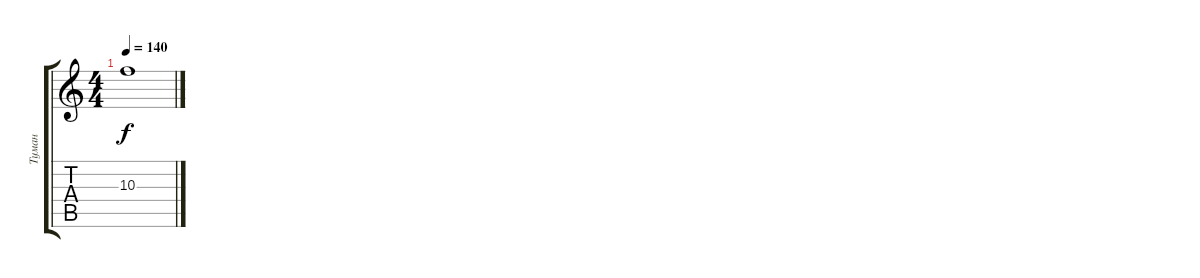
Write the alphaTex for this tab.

\track ("Туман" "Туман") {instrument distortionguitar}
\staff {score tabs}
\tuning (E4 B3 G3 D3 A2 D2) {hide}
\ts (4 4)
\tempo 140
\clef g2
\ks c
10.3{t}.1{dy f}
